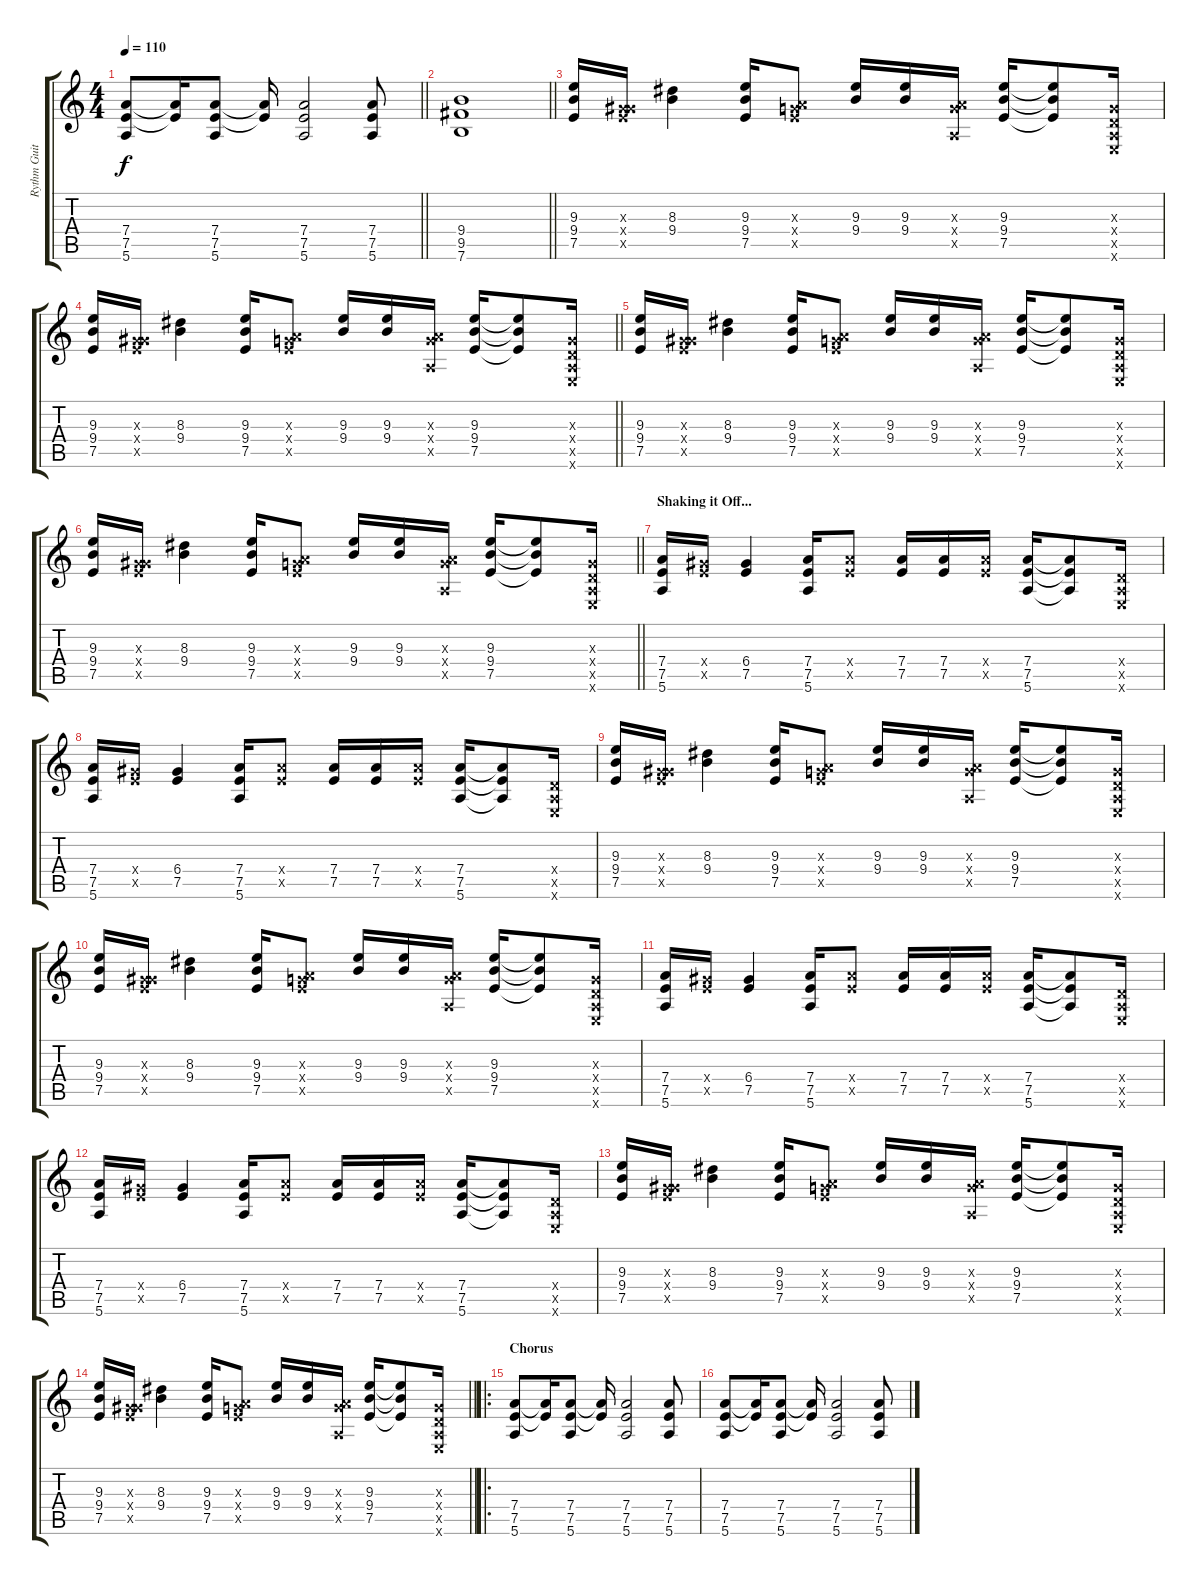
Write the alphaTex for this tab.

\track ("Rythm Guitar" "Rythm Guit") {instrument electricguitarmuted}
\staff {score tabs}
\tuning (E4 B3 G3 D3 A2 E2) {hide}
\ts (4 4)
\tempo 110
\clef g2
\barLineRight lightlight
\ks c
(7.4 7.5 5.6).8{dy f} (7.4{t} 7.5{t}).16 (7.4 7.5 5.6).8 (7.4{t} 7.5{t}).16 (7.4 7.5 5.6).2 (7.4 7.5 5.6).8 |
\barLineRight lightlight
(9.4 9.5 7.6).1 |
(9.3 9.4 7.5).16 (0.3{x} 6.4{x} 7.5{x}).16 (8.3 9.4).4 (9.3 9.4 7.5).16 (0.3{x} 7.4{x} 7.5{x}).8 (9.3 9.4).16 (9.3 9.4).16 (0.3{x} 7.4{x} 0.5{x}).16 (9.3 9.4 7.5).16 (9.3{t} 9.4{t} 7.5{t}).8 (0.3{x} 0.4{x} 0.5{x} 0.6{x}).16 |
\barLineRight lightlight
(9.3 9.4 7.5).16 (0.3{x} 6.4{x} 7.5{x}).16 (8.3 9.4).4 (9.3 9.4 7.5).16 (0.3{x} 7.4{x} 7.5{x}).8 (9.3 9.4).16 (9.3 9.4).16 (0.3{x} 7.4{x} 0.5{x}).16 (9.3 9.4 7.5).16 (9.3{t} 9.4{t} 7.5{t}).8 (0.3{x} 0.4{x} 0.5{x} 0.6{x}).16 |
(9.3 9.4 7.5).16 (0.3{x} 6.4{x} 7.5{x}).16 (8.3 9.4).4 (9.3 9.4 7.5).16 (0.3{x} 7.4{x} 7.5{x}).8 (9.3 9.4).16 (9.3 9.4).16 (0.3{x} 7.4{x} 0.5{x}).16 (9.3 9.4 7.5).16 (9.3{t} 9.4{t} 7.5{t}).8 (0.3{x} 0.4{x} 0.5{x} 0.6{x}).16 |
\barLineRight lightlight
(9.3 9.4 7.5).16 (0.3{x} 6.4{x} 7.5{x}).16 (8.3 9.4).4 (9.3 9.4 7.5).16 (0.3{x} 7.4{x} 7.5{x}).8 (9.3 9.4).16 (9.3 9.4).16 (0.3{x} 7.4{x} 0.5{x}).16 (9.3 9.4 7.5).16 (9.3{t} 9.4{t} 7.5{t}).8 (0.3{x} 0.4{x} 0.5{x} 0.6{x}).16 |
\section ("" "Shaking it Off...")
(7.4 7.5 5.6).16{instrument electricguitarclean} (6.4{x} 7.5{x}).16 (6.4 7.5).4 (7.4 7.5 5.6).16 (7.4{x} 7.5{x}).8 (7.4 7.5).16 (7.4 7.5).16 (7.4{x} 7.5{x}).16 (7.4 7.5 5.6).16 (7.4{t} 7.5{t} 5.6{t}).8 (0.4{x} 0.5{x} 0.6{x}).16 |
(7.4 7.5 5.6).16 (6.4{x} 7.5{x}).16 (6.4 7.5).4 (7.4 7.5 5.6).16 (7.4{x} 7.5{x}).8 (7.4 7.5).16 (7.4 7.5).16 (7.4{x} 7.5{x}).16 (7.4 7.5 5.6).16 (7.4{t} 7.5{t} 5.6{t}).8 (0.4{x} 0.5{x} 0.6{x}).16 |
(9.3 9.4 7.5).16 (0.3{x} 6.4{x} 7.5{x}).16 (8.3 9.4).4 (9.3 9.4 7.5).16 (0.3{x} 7.4{x} 7.5{x}).8 (9.3 9.4).16 (9.3 9.4).16 (0.3{x} 7.4{x} 0.5{x}).16 (9.3 9.4 7.5).16 (9.3{t} 9.4{t} 7.5{t}).8 (0.3{x} 0.4{x} 0.5{x} 0.6{x}).16 |
(9.3 9.4 7.5).16 (0.3{x} 6.4{x} 7.5{x}).16 (8.3 9.4).4 (9.3 9.4 7.5).16 (0.3{x} 7.4{x} 7.5{x}).8 (9.3 9.4).16 (9.3 9.4).16 (0.3{x} 7.4{x} 0.5{x}).16 (9.3 9.4 7.5).16 (9.3{t} 9.4{t} 7.5{t}).8 (0.3{x} 0.4{x} 0.5{x} 0.6{x}).16 |
(7.4 7.5 5.6).16 (6.4{x} 7.5{x}).16 (6.4 7.5).4 (7.4 7.5 5.6).16 (7.4{x} 7.5{x}).8 (7.4 7.5).16 (7.4 7.5).16 (7.4{x} 7.5{x}).16 (7.4 7.5 5.6).16 (7.4{t} 7.5{t} 5.6{t}).8 (0.4{x} 0.5{x} 0.6{x}).16 |
(7.4 7.5 5.6).16 (6.4{x} 7.5{x}).16 (6.4 7.5).4 (7.4 7.5 5.6).16 (7.4{x} 7.5{x}).8 (7.4 7.5).16 (7.4 7.5).16 (7.4{x} 7.5{x}).16 (7.4 7.5 5.6).16 (7.4{t} 7.5{t} 5.6{t}).8 (0.4{x} 0.5{x} 0.6{x}).16 |
(9.3 9.4 7.5).16 (0.3{x} 6.4{x} 7.5{x}).16 (8.3 9.4).4 (9.3 9.4 7.5).16 (0.3{x} 7.4{x} 7.5{x}).8 (9.3 9.4).16 (9.3 9.4).16 (0.3{x} 7.4{x} 0.5{x}).16 (9.3 9.4 7.5).16 (9.3{t} 9.4{t} 7.5{t}).8 (0.3{x} 0.4{x} 0.5{x} 0.6{x}).16 |
\barLineRight lightlight
(9.3 9.4 7.5).16 (0.3{x} 6.4{x} 7.5{x}).16 (8.3 9.4).4 (9.3 9.4 7.5).16 (0.3{x} 7.4{x} 7.5{x}).8 (9.3 9.4).16 (9.3 9.4).16 (0.3{x} 7.4{x} 0.5{x}).16 (9.3 9.4 7.5).16 (9.3{t} 9.4{t} 7.5{t}).8 (0.3{x} 0.4{x} 0.5{x} 0.6{x}).16 |
\ro
\section ("" "Chorus")
(7.4 7.5 5.6).8{instrument overdrivenguitar} (7.4{t} 7.5{t}).16 (7.4 7.5 5.6).8 (7.4{t} 7.5{t}).16 (7.4 7.5 5.6).2 (7.4 7.5 5.6).8 |
(7.4 7.5 5.6).8 (7.4{t} 7.5{t}).16 (7.4 7.5 5.6).8 (7.4{t} 7.5{t}).16 (7.4 7.5 5.6).2 (7.4 7.5 5.6).8
